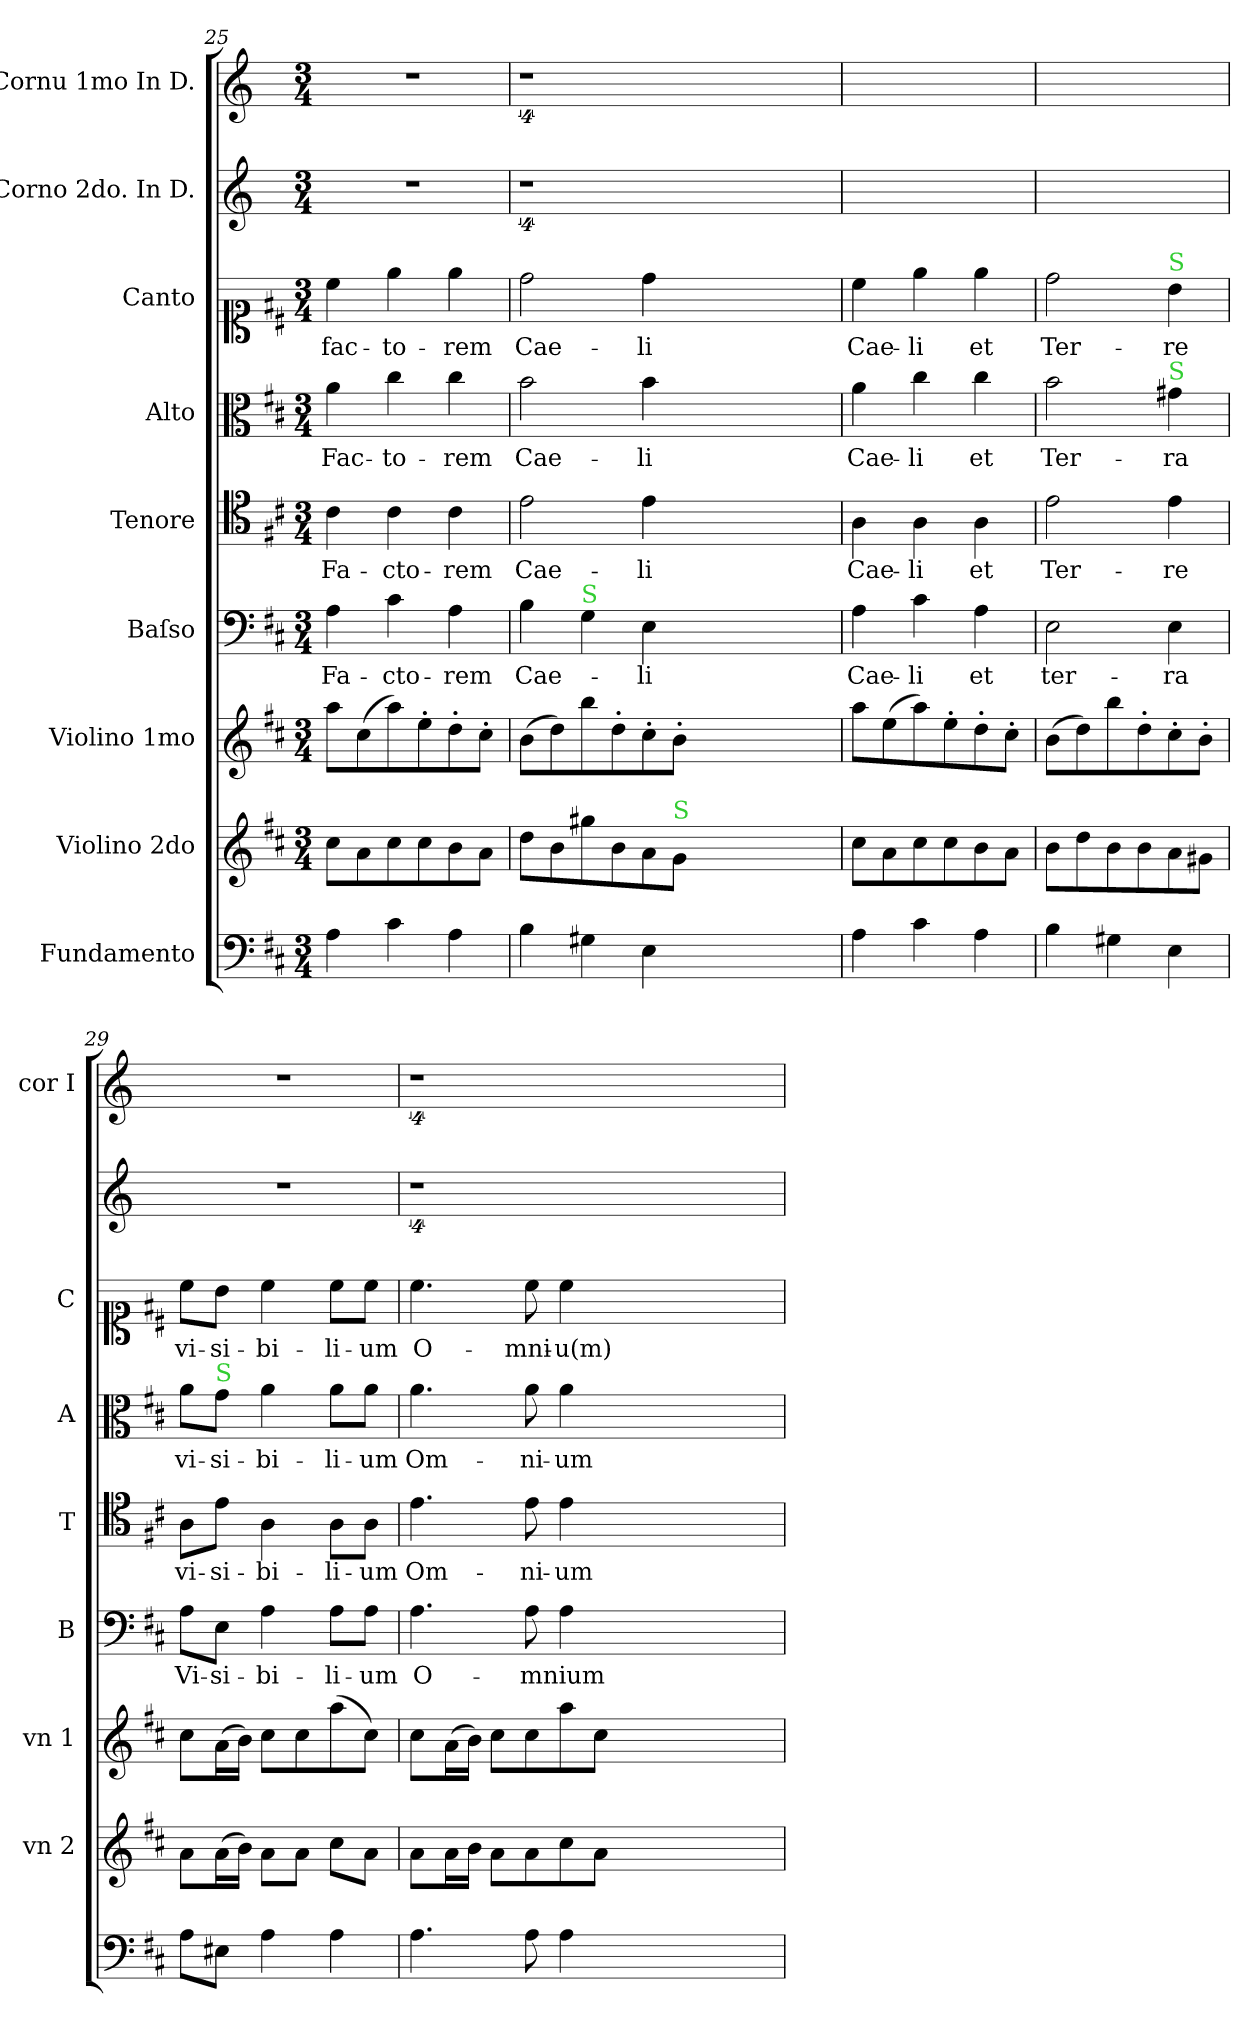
**kern	**kern	**kern	**kern	**text	**kern	**text	**kern	**text	**kern	**text	**kern	**kern
*part9	*part8	*part7	*part6	*part6	*part5	*part5	*part4	*part4	*part3	*part3	*part2	*part1
*staff9	*staff8	*staff7	*staff6	*staff6	*staff5	*staff5	*staff4	*staff4	*staff3	*staff3	*staff2	*staff1
*I"Fundamento	*I"Violino 2do	*I"Violino 1mo	*I"Baſso	*	*I"Tenore	*	*I"Alto	*	*I"Canto	*	*I"Corno 2do. In D.	*I"Cornu 1mo In D.
*	*I'vn 2	*I'vn 1	*I'B	*	*I'T	*	*I'A	*	*I'C	*	*	*I'cor I
*clefF4	*clefG2	*clefG2	*clefF4	*	*clefC4	*	*clefC3	*	*clefC1	*	*clefG2	*clefG2
*	*	*	*	*	*	*	*	*	*	*	*ITrd6c10	*ITrd6c10
*k[f#c#]	*k[f#c#]	*k[f#c#]	*k[f#c#]	*	*k[f#c#]	*	*k[f#c#]	*	*k[f#c#]	*	*k[f#c#]	*k[f#c#]
*M3/4	*M3/4	*M3/4	*M3/4	*	*M3/4	*	*M3/4	*	*M3/4	*	*M3/4	*M3/4
=25	=25	=25	=25	=25	=25	=25	=25	=25	=25	=25	=25	=25
4A\	8cc#\L	8aa\L	4A\	Fa-	4c#\	Fa-	4a\	Fac-	4cc#\	fac-	2.r	2.r
.	8a\	(8cc#\	.	.	.	.	.	.	.	.	.	.
4c#\	8cc#\	8aa\)	4c#\	-cto-	4c#\	-cto-	4cc#\	-to-	4ee\	-to-	.	.
.	8cc#\	8ee'\	.	.	.	.	.	.	.	.	.	.
4A\	8b\	8dd'\	4A\	-rem	4c#\	-rem	4cc#\	-rem	4ee\	-rem	.	.
.	8a\J	8cc#'\J	.	.	.	.	.	.	.	.	.	.
=26	=26	=26	=26	=26	=26	=26	=26	=26	=26	=26	=26	=26
4B\	8dd\L	(8b\L	4B\	Cae-	2e\	Cae-	2b\	Cae-	2dd\	Cae-	4%9r	4%9r
.	8b\	8dd\)	.	.	.	.	.	.	.	.	.	.
!	!	!	!LO:TX:a:color=limegreen:t=S	!	!	!	!	!	!	!	!	!
4G#X\	8gg#X\	8bb\	4G\	.	.	.	.	.	.	.	.	.
.	8b\	8dd'\	.	.	.	.	.	.	.	.	.	.
4E\	8a\	8cc#'\	4E\	-li	4e\	-li	4b\	-li	4dd\	-li	.	.
!	!LO:TX:a:color=limegreen:t=S	!	!	!	!	!	!	!	!	!	!	!
.	8g\J	8b'\J	.	.	.	.	.	.	.	.	.	.
1.ryy	1.ryy	1.ryy	1.ryy	.	1.ryy	.	1.ryy	.	1.ryy	.	.	.
=27	=27	=27	=27	=27	=27	=27	=27	=27	=27	=27	=27	=27
4A\	8cc#\L	8aa\L	4A\	Cae-	4A\	Cae-	4a\	Cae-	4cc#\	Cae-	2.ryy	2.ryy
.	8a\	(8ee\	.	.	.	.	.	.	.	.	.	.
4c#\	8cc#\	8aa\)	4c#\	-li	4A\	-li	4cc#\	-li	4ee\	-li	.	.
.	8cc#\	8ee'\	.	.	.	.	.	.	.	.	.	.
4A\	8b\	8dd'\	4A\	et	4A\	et	4cc#\	et	4ee\	et	.	.
.	8a\J	8cc#'\J	.	.	.	.	.	.	.	.	.	.
=28	=28	=28	=28	=28	=28	=28	=28	=28	=28	=28	=28	=28
4B\	8b\L	(8b\L	2E\	ter-	2e\	Ter-	2b\	Ter-	2dd\	Ter-	2.ryy	2.ryy
.	8dd\	8dd\)	.	.	.	.	.	.	.	.	.	.
4G#X\	8b\	8bb\	.	.	.	.	.	.	.	.	.	.
.	8b\	8dd'\	.	.	.	.	.	.	.	.	.	.
!	!	!	!	!	!	!	!	!	!LO:TX:a:color=limegreen:t=S	!	!	!
!	!	!	!	!	!	!	!LO:TX:a:color=limegreen:t=S	!	!	!	!	!
4E\	8a\	8cc#'\	4E\	-ra	4e\	-re	4g#X\	-ra	4b\	-re	.	.
.	8g#X\J	8b'\J	.	.	.	.	.	.	.	.	.	.
=29	=29	=29	=29	=29	=29	=29	=29	=29	=29	=29	=29	=29
8A\L	8a\L	8cc#\L	8A\L	Vi-	8A\L	vi-	8a\L	vi-	8cc#\L	vi-	2.r	2.r
!	!	!	!	!	!	!	!LO:TX:a:color=limegreen:t=S	!	!	!	!	!
8E#X\J	(16a\L	(16a\L	8E\J	-si-	8e\J	-si-	8g\J	-si-	8b\J	-si-	.	.
.	16b\JJ)	16b\JJ)	.	.	.	.	.	.	.	.	.	.
4A\	8a\L	8cc#\L	4A\	-bi-	4A\	-bi-	4a\	-bi-	4cc#\	-bi-	.	.
.	8a\J	8cc#\	.	.	.	.	.	.	.	.	.	.
4A\	8cc#\L	(8aa\	8A\L	-li-	8A\L	-li-	8a\L	-li-	8cc#\L	-li-	.	.
.	8a\J	8cc#\J)	8A\J	-um	8A\J	-um	8a\J	-um	8cc#\J	-um	.	.
=30	=30	=30	=30	=30	=30	=30	=30	=30	=30	=30	=30	=30
4.A\	8a\L	8cc#\L	4.A\	O-	4.e\	Om-	4.a\	Om-	4.cc#\	O-	4%9r	4%9r
.	16a\L	(16a\L	.	.	.	.	.	.	.	.	.	.
.	16b\JJ	16b\JJ)	.	.	.	.	.	.	.	.	.	.
.	8a\L	8cc#\L	.	.	.	.	.	.	.	.	.	.
8A\	8a\	8cc#\	8A\	-mnium	8e\	-ni-	8a\	-ni-	8cc#\	-mni-	.	.
4A\	8cc#\	8aa\	4A\	.	4e\	-um	4a\	-um	4cc#\	-u(m)	.	.
.	8a\J	8cc#\J	.	.	.	.	.	.	.	.	.	.
1.ryy	1.ryy	1.ryy	1.ryy	.	1.ryy	.	1.ryy	.	1.ryy	.	.	.
=	=	=	=	=	=	=	=	=	=	=	=	=
*-	*-	*-	*-	*-	*-	*-	*-	*-	*-	*-	*-	*-
